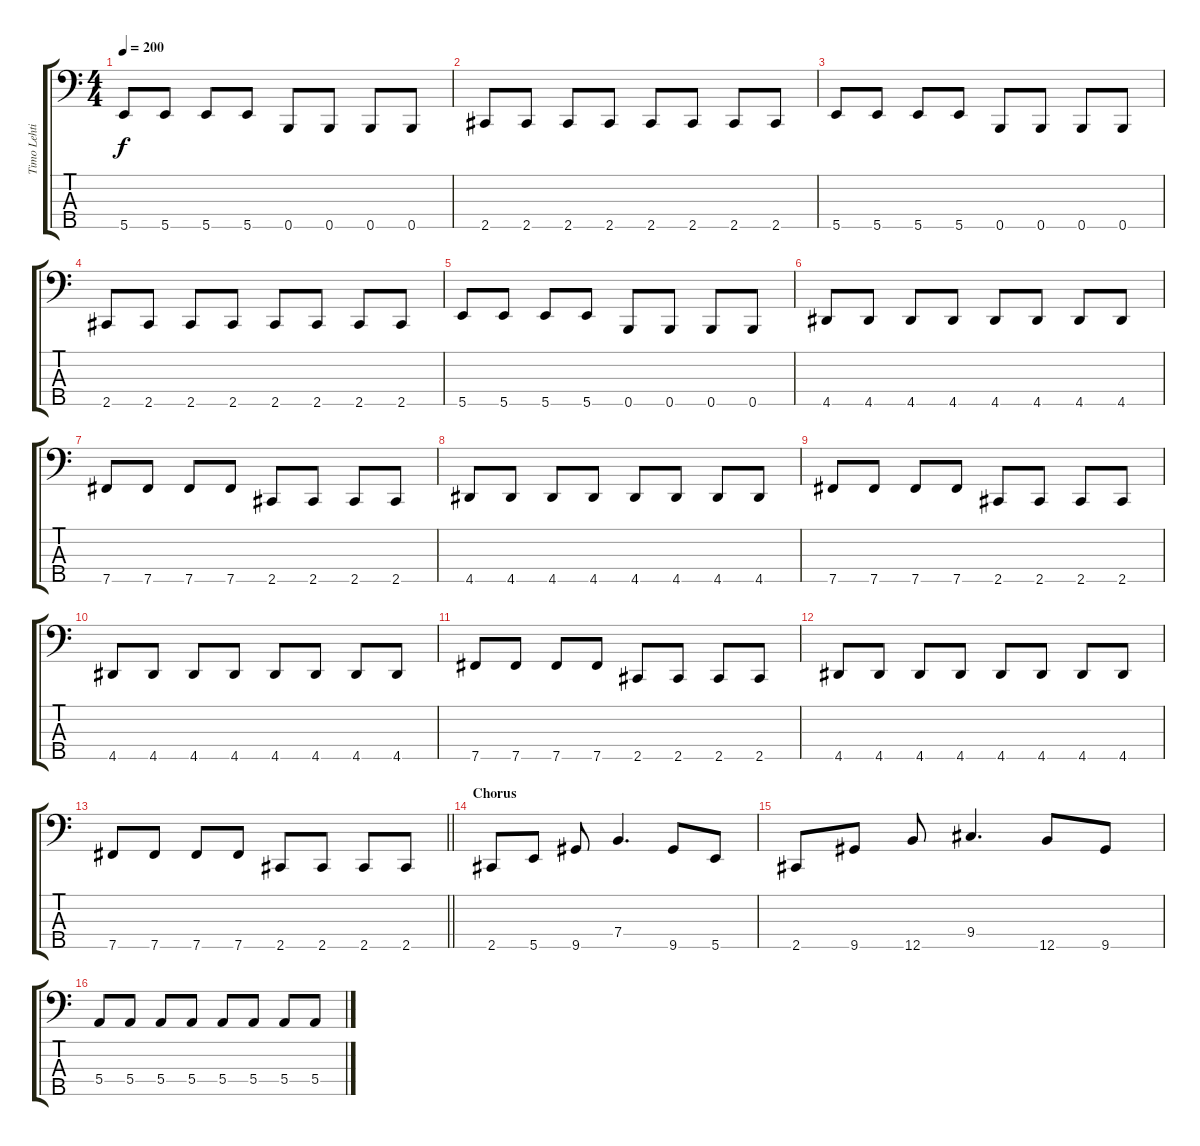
\track ("Timo Lehtinen" "Timo Lehti") {instrument electricbassfinger}
\staff {score tabs}
\tuning (G2 D2 A1 E1 B0) {hide}
\ts (4 4)
\tempo 200
\clef f4
\ks c
5.5.8{dy f} 5.5.8 5.5.8 5.5.8 0.5.8 0.5.8 0.5.8 0.5.8 |
2.5.8 2.5.8 2.5.8 2.5.8 2.5.8 2.5.8 2.5.8 2.5.8 |
5.5.8 5.5.8 5.5.8 5.5.8 0.5.8 0.5.8 0.5.8 0.5.8 |
2.5.8 2.5.8 2.5.8 2.5.8 2.5.8 2.5.8 2.5.8 2.5.8 |
5.5.8 5.5.8 5.5.8 5.5.8 0.5.8 0.5.8 0.5.8 0.5.8 |
4.5.8 4.5.8 4.5.8 4.5.8 4.5.8 4.5.8 4.5.8 4.5.8 |
7.5.8 7.5.8 7.5.8 7.5.8 2.5.8 2.5.8 2.5.8 2.5.8 |
4.5.8 4.5.8 4.5.8 4.5.8 4.5.8 4.5.8 4.5.8 4.5.8 |
7.5.8 7.5.8 7.5.8 7.5.8 2.5.8 2.5.8 2.5.8 2.5.8 |
4.5.8 4.5.8 4.5.8 4.5.8 4.5.8 4.5.8 4.5.8 4.5.8 |
7.5.8 7.5.8 7.5.8 7.5.8 2.5.8 2.5.8 2.5.8 2.5.8 |
4.5.8 4.5.8 4.5.8 4.5.8 4.5.8 4.5.8 4.5.8 4.5.8 |
\barLineRight lightlight
7.5.8 7.5.8 7.5.8 7.5.8 2.5.8 2.5.8 2.5.8 2.5.8 |
\section ("" "Chorus")
2.5.8 5.5.8 9.5.8 7.4.4{d} 9.5.8 5.5.8 |
2.5.8 9.5.8 12.5.8 9.4.4{d} 12.5.8 9.5.8 |
5.4.8 5.4.8 5.4.8 5.4.8 5.4.8 5.4.8 5.4.8 5.4.8
